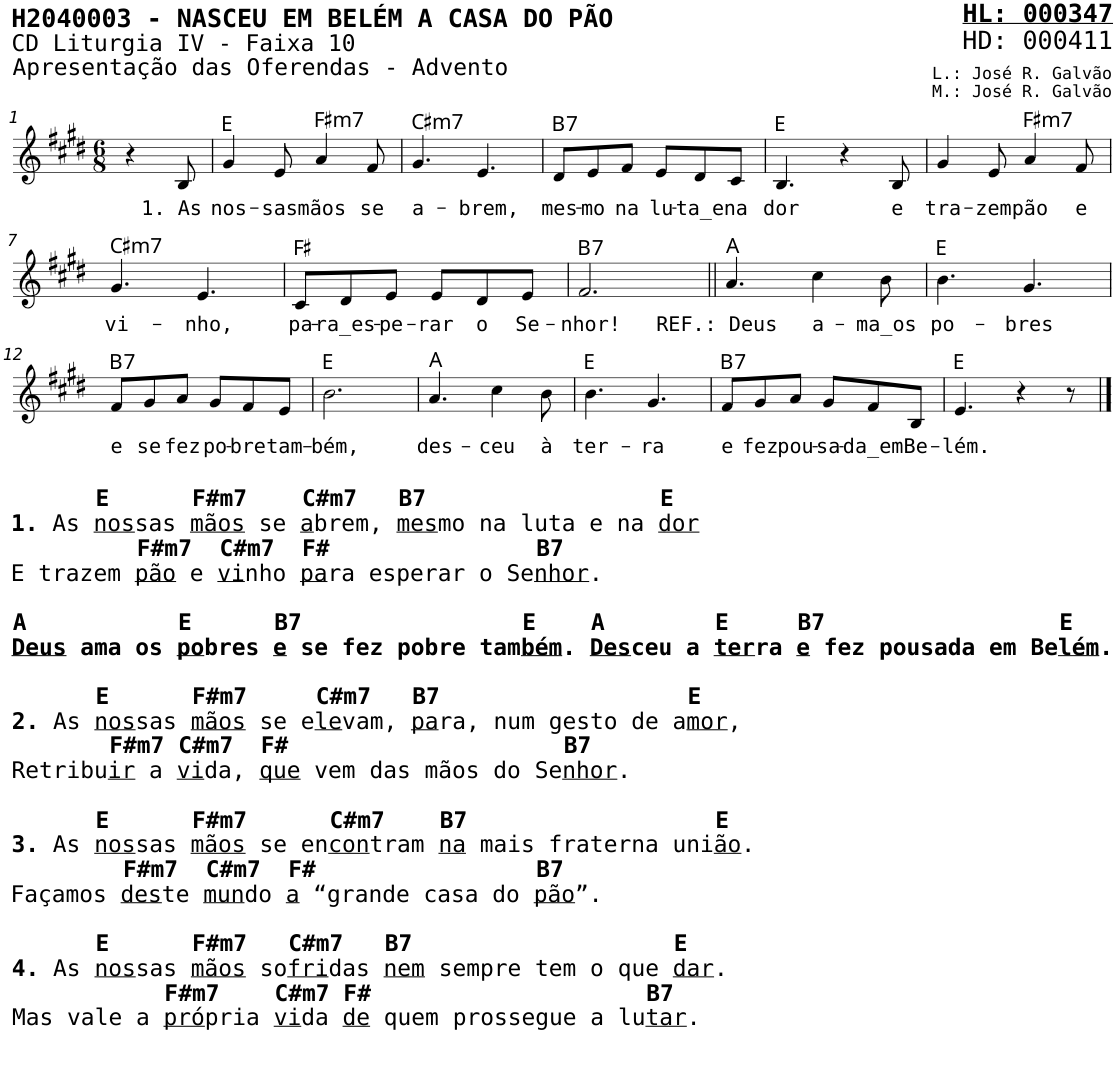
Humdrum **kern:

**kern	**text	**harte
*part1	*part1	*part1
*staff1	*staff1	*
*I"Voz	*	*
*I'V	*	*
*stria5	*	*
*clefG2	*	*
*k[f#c#g#d#]	*	*
*M6/8	*	*
=1	=1	=1
4r	.	.
!	!LO:LY:b	!
8B/	1. As	.
=2	=2	=2
!	!LO:LY:b	!
4g#/	nos-	E:maj
!	!LO:LY:b	!
8e/	-sas	.
!	!LO:LY:b	!LO:H:kt=m7
4a/	mãos	F#:min7
!	!LO:LY:b	!
8f#/	se	.
=3	=3	=3
!	!LO:LY:b	!LO:H:kt=m7
4.g#/	a-	C#:min7
!	!LO:LY:b	!
4.e/	-brem,	.
=4	=4	=4
!	!LO:LY:b	!LO:H:kt=7
8d#/L	mes-	B:7
!	!LO:LY:b	!
8e/	-mo	.
!	!LO:LY:b	!
8f#/J	na	.
!	!LO:LY:b	!
8e/L	lu-	.
!	!LO:LY:b	!
8d#/	-ta_e	.
!	!LO:LY:b	!
8c#/J	na	.
=5	=5	=5
!	!LO:LY:b	!
4.B/	dor	E:maj
4r	.	.
!	!LO:LY:b	!
8B/	e	.
=6	=6	=6
!	!LO:LY:b	!
4g#/	tra-	.
!	!LO:LY:b	!
8e/	-zem	.
!	!LO:LY:b	!LO:H:kt=m7
4a/	pão	F#:min7
!	!LO:LY:b	!
8f#/	e	.
!!LO:LB:g=z
=7	=7	=7
!	!LO:LY:b	!LO:H:kt=m7
4.g#/	vi-	C#:min7
!	!LO:LY:b	!
4.e/	-nho,	.
=8	=8	=8
!	!LO:LY:b	!
8c#/L	pa-	F#:maj
!	!LO:LY:b	!
8d#/	-ra_es-	.
!	!LO:LY:b	!
8e/J	-pe-	.
!	!LO:LY:b	!
8e/L	-rar	.
!	!LO:LY:b	!
8d#/	o	.
!	!LO:LY:b	!
8e/J	Se-	.
=9	=9	=9
!	!LO:LY:b	!LO:H:kt=7
2.f#/	-nhor!	B:7
=10||	=10||	=10||
!	!LO:LY:b	!
4.a/	REF.: Deus	A:maj
!	!LO:LY:b	!
4cc#\	a-	.
!	!LO:LY:b	!
8b\	-ma_os	.
=11	=11	=11
!	!LO:LY:b	!
4.b\	po-	E:maj
!	!LO:LY:b	!
4.g#/	-bres	.
!!LO:LB:g=z
=12	=12	=12
!LO:TX:b:B:t=E      F#m7    C#m7   B7                 E	!	!
!LO:TX:b:t=1.	!	!
!LO:TX:b:t=As	!	!
!LO:TX:b:t=nos	!	!
!LO:TX:b:t=sas	!	!
!LO:TX:b:t=mãos	!	!
!LO:TX:b:t=se	!	!
!LO:TX:b:t=a	!	!
!LO:TX:b:t=brem,	!	!
!LO:TX:b:t=mes	!	!
!LO:TX:b:t=mo na luta e na	!	!
!LO:TX:b:t=dor	!	!
!LO:TX:b:B:t=F#m7  C#m7  F#               B7	!	!
!LO:TX:b:t=E trazem	!	!
!LO:TX:b:t=pão	!	!
!LO:TX:b:t=e	!	!
!LO:TX:b:t=vi	!	!
!LO:TX:b:t=nho	!	!
!LO:TX:b:t=pa	!	!
!LO:TX:b:t=ra esperar o Se	!	!
!LO:TX:b:t=nhor	!	!
!LO:TX:b:t=.	!	!
!LO:TX:b:B:t=A           E      B7                E    A        E     B7                 E	!	!
!LO:TX:b:t=Deus	!	!
!LO:TX:b:t=ama os	!	!
!LO:TX:b:t=po	!	!
!LO:TX:b:t=bres	!	!
!LO:TX:b:t=e	!	!
!LO:TX:b:t=se fez pobre tam	!	!
!LO:TX:b:t=bém	!	!
!LO:TX:b:t=.	!	!
!LO:TX:b:t=Des	!	!
!LO:TX:b:t=ceu a	!	!
!LO:TX:b:t=ter	!	!
!LO:TX:b:t=ra	!	!
!LO:TX:b:t=e	!	!
!LO:TX:b:t=fez pousada em Be	!	!
!LO:TX:b:t=lém	!	!
!LO:TX:b:t=.	!	!
!LO:TX:b:t=E      F#m7     C#m7   B7                  E	!	!
!LO:TX:b:t=2.	!	!
!LO:TX:b:t=As	!	!
!LO:TX:b:t=nos	!	!
!LO:TX:b:t=sas	!	!
!LO:TX:b:t=mãos	!	!
!LO:TX:b:t=se e	!	!
!LO:TX:b:t=le	!	!
!LO:TX:b:t=vam,	!	!
!LO:TX:b:t=pa	!	!
!LO:TX:b:t=ra, num gesto de a	!	!
!LO:TX:b:t=mor	!	!
!LO:TX:b:t=,	!	!
!LO:TX:b:B:t=F#m7 C#m7  F#                    B7	!	!
!LO:TX:b:t=Retribu	!	!
!LO:TX:b:t=ir	!	!
!LO:TX:b:t=a	!	!
!LO:TX:b:t=vi	!	!
!LO:TX:b:t=da,	!	!
!LO:TX:b:t=que	!	!
!LO:TX:b:t=vem das mãos do Se	!	!
!LO:TX:b:t=nhor	!	!
!LO:TX:b:t=.	!	!
!LO:TX:b:B:t=E      F#m7      C#m7    B7                  E	!	!
!LO:TX:b:t=3.	!	!
!LO:TX:b:t=As	!	!
!LO:TX:b:t=nos	!	!
!LO:TX:b:t=sas	!	!
!LO:TX:b:t=mãos	!	!
!LO:TX:b:t=se en	!	!
!LO:TX:b:t=con	!	!
!LO:TX:b:t=tram	!	!
!LO:TX:b:t=na	!	!
!LO:TX:b:t=mais fraterna uni	!	!
!LO:TX:b:t=ão	!	!
!LO:TX:b:t=.	!	!
!LO:TX:b:B:t=F#m7  C#m7  F#                B7	!	!
!LO:TX:b:t=Façamos	!	!
!LO:TX:b:t=des	!	!
!LO:TX:b:t=te	!	!
!LO:TX:b:t=mun	!	!
!LO:TX:b:t=do	!	!
!LO:TX:b:t=a	!	!
!LO:TX:b:t=“grande casa do	!	!
!LO:TX:b:t=pão	!	!
!LO:TX:b:t=”.	!	!
!LO:TX:b:B:t=E      F#m7   C#m7   B7                   E	!	!
!LO:TX:b:t=4.	!	!
!LO:TX:b:t=As	!	!
!LO:TX:b:t=nos	!	!
!LO:TX:b:t=sas	!	!
!LO:TX:b:t=mãos	!	!
!LO:TX:b:t=so	!	!
!LO:TX:b:t=fri	!	!
!LO:TX:b:t=das	!	!
!LO:TX:b:t=nem	!	!
!LO:TX:b:t=sempre tem o que	!	!
!LO:TX:b:t=dar	!	!
!LO:TX:b:t=.	!	!
!LO:TX:b:B:t=F#m7    C#m7 F#                    B7	!	!
!LO:TX:b:t=Mas vale a	!	!
!LO:TX:b:t=pró	!	!
!LO:TX:b:t=pria	!	!
!LO:TX:b:t=vi	!	!
!LO:TX:b:t=da	!	!
!LO:TX:b:t=de	!	!
!LO:TX:b:t=quem prossegue a lu	!	!
!LO:TX:b:t=tar	!	!
!LO:TX:b:t=.	!	!
!	!LO:LY:b	!LO:H:kt=7
8f#/L	e	B:7
!	!LO:LY:b	!
8g#/	se	.
!	!LO:LY:b	!
8a/J	fez	.
!	!LO:LY:b	!
8g#/L	po-	.
!	!LO:LY:b	!
8f#/	-bre	.
!	!LO:LY:b	!
8e/J	tam-	.
=13	=13	=13
!	!LO:LY:b	!
2.b\	-bém,	E:maj
=14	=14	=14
!	!LO:LY:b	!
4.a/	des-	A:maj
!	!LO:LY:b	!
4cc#\	-ceu	.
!	!LO:LY:b	!
8b\	à	.
=15	=15	=15
!	!LO:LY:b	!
4.b\	ter-	E:maj
!	!LO:LY:b	!
4.g#/	-ra	.
=16	=16	=16
!	!LO:LY:b	!LO:H:kt=7
8f#/L	e	B:7
!	!LO:LY:b	!
8g#/	fez	.
!	!LO:LY:b	!
8a/J	pou-	.
!	!LO:LY:b	!
8g#/L	-sa-	.
!	!LO:LY:b	!
8f#/	-da_em	.
!	!LO:LY:b	!
8B/J	Be-	.
=17	=17	=17
!	!LO:LY:b	!
4.e/	-lém.	E:maj
4r	.	.
8r	.	.
==	==	==
*-	*-	*-
